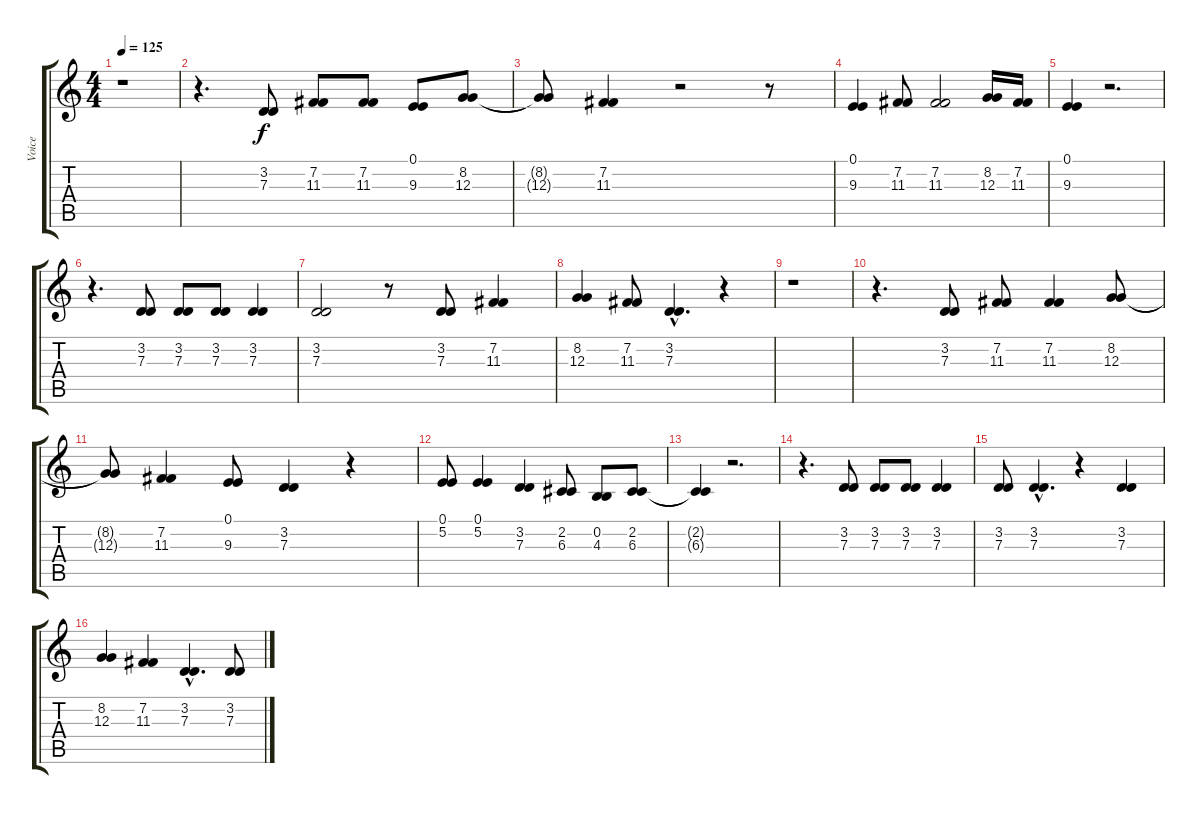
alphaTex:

\track ("Voice" "Voice") {instrument synthbrass1}
\staff {score tabs}
\tuning (E4 B3 G3 D3 A2 E2) {hide}
\ts (4 4)
\tempo 125
\clef g2
\ks c
r.1{dy f} |
r.4{d} (3.2 7.3).8 (7.2 11.3).8 (7.2 11.3).8 (0.1 9.3).8 (8.2 12.3).8 |
(8.2{t} 12.3{t}).8 (7.2 11.3).4 r.2 r.8 |
(0.1 9.3).4 (7.2 11.3).8 (7.2 11.3).2 (8.2 12.3).16 (7.2 11.3).16 |
(0.1 9.3).4 r.2{d} |
r.4{d} (3.2 7.3).8 (3.2 7.3).8 (3.2 7.3).8 (3.2 7.3).4 |
(3.2 7.3).2 r.8 (3.2 7.3).8 (7.2 11.3).4 |
(8.2 12.3).4 (7.2 11.3).8 (3.2{hac} 7.3{hac}).4{d} r.4 |
r.1 |
r.4{d} (3.2 7.3).8 (7.2 11.3).8 (7.2 11.3).4 (8.2 12.3).8 |
(8.2{t} 12.3{t}).8 (7.2 11.3).4 (0.1 9.3).8 (3.2 7.3).4 r.4 |
(0.1 5.2).8 (0.1 5.2).4 (3.2 7.3).4 (2.2 6.3).8 (0.2 4.3).8 (2.2 6.3).8 |
(2.2{t} 6.3{t}).4 r.2{d} |
r.4{d} (3.2 7.3).8 (3.2 7.3).8 (3.2 7.3).8 (3.2 7.3).4 |
(3.2 7.3).8 (3.2{hac} 7.3{hac}).4{d} r.4 (3.2 7.3).4 |
(8.2 12.3).4 (7.2 11.3).4 (3.2{hac} 7.3{hac}).4{d} (3.2 7.3).8
